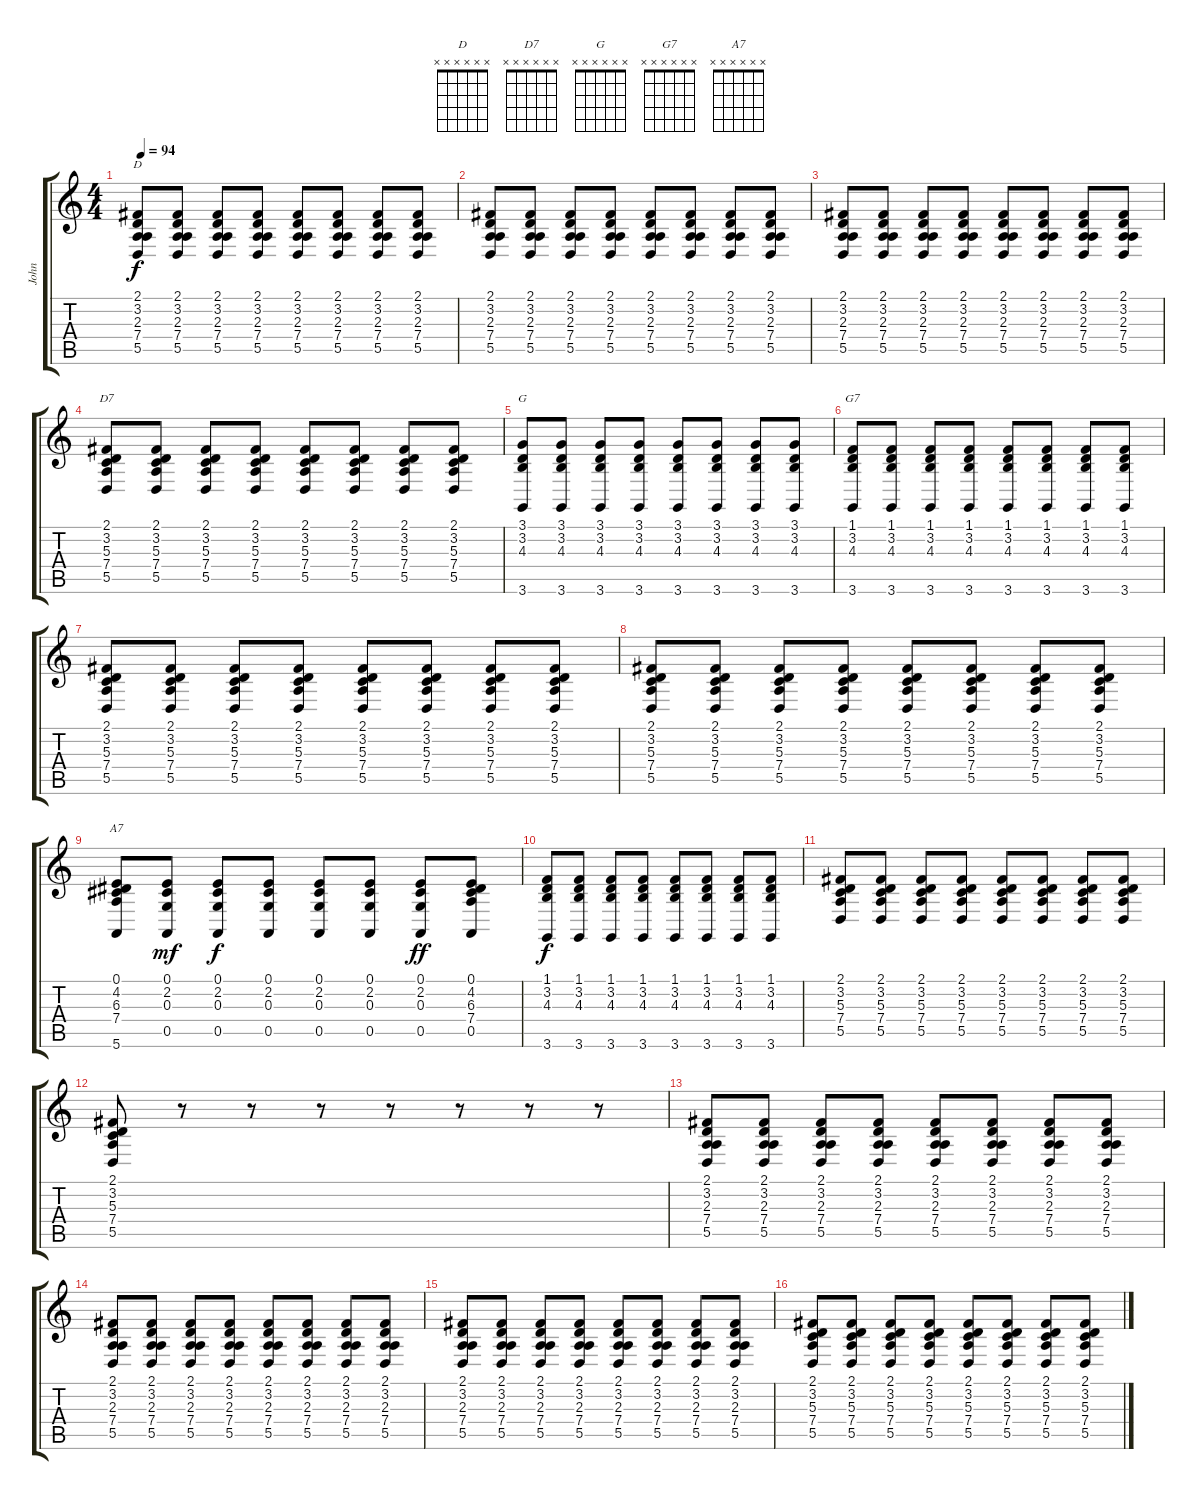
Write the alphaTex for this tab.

\track ("John" "John") {instrument brightacousticpiano}
\staff {score tabs}
\tuning (E4 B3 G3 D3 A2 E2) {hide}
\chord ("D" x x x x x x)
\chord ("D7" x x x x x x)
\chord ("G" x x x x x x)
\chord ("G7" x x x x x x)
\chord ("A7" x x x x x x)
\ts (4 4)
\tempo 94
\clef g2
\ks c
(2.1 3.2 2.3 7.4 5.5).8{ch "D" dy f} (2.1 3.2 2.3 7.4 5.5).8 (2.1 3.2 2.3 7.4 5.5).8 (2.1 3.2 2.3 7.4 5.5).8 (2.1 3.2 2.3 7.4 5.5).8 (2.1 3.2 2.3 7.4 5.5).8 (2.1 3.2 2.3 7.4 5.5).8 (2.1 3.2 2.3 7.4 5.5).8 |
(2.1 3.2 2.3 7.4 5.5).8 (2.1 3.2 2.3 7.4 5.5).8 (2.1 3.2 2.3 7.4 5.5).8 (2.1 3.2 2.3 7.4 5.5).8 (2.1 3.2 2.3 7.4 5.5).8 (2.1 3.2 2.3 7.4 5.5).8 (2.1 3.2 2.3 7.4 5.5).8 (2.1 3.2 2.3 7.4 5.5).8 |
(2.1 3.2 2.3 7.4 5.5).8 (2.1 3.2 2.3 7.4 5.5).8 (2.1 3.2 2.3 7.4 5.5).8 (2.1 3.2 2.3 7.4 5.5).8 (2.1 3.2 2.3 7.4 5.5).8 (2.1 3.2 2.3 7.4 5.5).8 (2.1 3.2 2.3 7.4 5.5).8 (2.1 3.2 2.3 7.4 5.5).8 |
(2.1 3.2 5.3 7.4 5.5).8{ch "D7"} (2.1 3.2 5.3 7.4 5.5).8 (2.1 3.2 5.3 7.4 5.5).8 (2.1 3.2 5.3 7.4 5.5).8 (2.1 3.2 5.3 7.4 5.5).8 (2.1 3.2 5.3 7.4 5.5).8 (2.1 3.2 5.3 7.4 5.5).8 (2.1 3.2 5.3 7.4 5.5).8 |
(3.1 3.2 4.3 3.6).8{ch "G"} (3.1 3.2 4.3 3.6).8 (3.1 3.2 4.3 3.6).8 (3.1 3.2 4.3 3.6).8 (3.1 3.2 4.3 3.6).8 (3.1 3.2 4.3 3.6).8 (3.1 3.2 4.3 3.6).8 (3.1 3.2 4.3 3.6).8 |
(1.1 3.2 4.3 3.6).8{ch "G7"} (1.1 3.2 4.3 3.6).8 (1.1 3.2 4.3 3.6).8 (1.1 3.2 4.3 3.6).8 (1.1 3.2 4.3 3.6).8 (1.1 3.2 4.3 3.6).8 (1.1 3.2 4.3 3.6).8 (1.1 3.2 4.3 3.6).8 |
(2.1 3.2 5.3 7.4 5.5).8 (2.1 3.2 5.3 7.4 5.5).8 (2.1 3.2 5.3 7.4 5.5).8 (2.1 3.2 5.3 7.4 5.5).8 (2.1 3.2 5.3 7.4 5.5).8 (2.1 3.2 5.3 7.4 5.5).8 (2.1 3.2 5.3 7.4 5.5).8 (2.1 3.2 5.3 7.4 5.5).8 |
(2.1 3.2 5.3 7.4 5.5).8 (2.1 3.2 5.3 7.4 5.5).8 (2.1 3.2 5.3 7.4 5.5).8 (2.1 3.2 5.3 7.4 5.5).8 (2.1 3.2 5.3 7.4 5.5).8 (2.1 3.2 5.3 7.4 5.5).8 (2.1 3.2 5.3 7.4 5.5).8 (2.1 3.2 5.3 7.4 5.5).8 |
(0.1 4.2 6.3 7.4 5.6).8{ch "A7"} (0.1 2.2 0.3 0.5).8{dy mf} (0.1 2.2 0.3 0.5).8{dy f} (0.1 2.2 0.3 0.5).8 (0.1 2.2 0.3 0.5).8 (0.1 2.2 0.3 0.5).8 (0.1 2.2 0.3 0.5).8{dy ff} (0.1 4.2 6.3 7.4 0.5).8 |
(1.1 3.2 4.3 3.6).8{dy f} (1.1 3.2 4.3 3.6).8 (1.1 3.2 4.3 3.6).8 (1.1 3.2 4.3 3.6).8 (1.1 3.2 4.3 3.6).8 (1.1 3.2 4.3 3.6).8 (1.1 3.2 4.3 3.6).8 (1.1 3.2 4.3 3.6).8 |
(2.1 3.2 5.3 7.4 5.5).8 (2.1 3.2 5.3 7.4 5.5).8 (2.1 3.2 5.3 7.4 5.5).8 (2.1 3.2 5.3 7.4 5.5).8 (2.1 3.2 5.3 7.4 5.5).8 (2.1 3.2 5.3 7.4 5.5).8 (2.1 3.2 5.3 7.4 5.5).8 (2.1 3.2 5.3 7.4 5.5).8 |
(2.1 3.2 5.3 7.4 5.5).8 r.8 r.8 r.8 r.8 r.8 r.8 r.8 |
(2.1 3.2 2.3 7.4 5.5).8 (2.1 3.2 2.3 7.4 5.5).8 (2.1 3.2 2.3 7.4 5.5).8 (2.1 3.2 2.3 7.4 5.5).8 (2.1 3.2 2.3 7.4 5.5).8 (2.1 3.2 2.3 7.4 5.5).8 (2.1 3.2 2.3 7.4 5.5).8 (2.1 3.2 2.3 7.4 5.5).8 |
(2.1 3.2 2.3 7.4 5.5).8 (2.1 3.2 2.3 7.4 5.5).8 (2.1 3.2 2.3 7.4 5.5).8 (2.1 3.2 2.3 7.4 5.5).8 (2.1 3.2 2.3 7.4 5.5).8 (2.1 3.2 2.3 7.4 5.5).8 (2.1 3.2 2.3 7.4 5.5).8 (2.1 3.2 2.3 7.4 5.5).8 |
(2.1 3.2 2.3 7.4 5.5).8 (2.1 3.2 2.3 7.4 5.5).8 (2.1 3.2 2.3 7.4 5.5).8 (2.1 3.2 2.3 7.4 5.5).8 (2.1 3.2 2.3 7.4 5.5).8 (2.1 3.2 2.3 7.4 5.5).8 (2.1 3.2 2.3 7.4 5.5).8 (2.1 3.2 2.3 7.4 5.5).8 |
(2.1 3.2 5.3 7.4 5.5).8 (2.1 3.2 5.3 7.4 5.5).8 (2.1 3.2 5.3 7.4 5.5).8 (2.1 3.2 5.3 7.4 5.5).8 (2.1 3.2 5.3 7.4 5.5).8 (2.1 3.2 5.3 7.4 5.5).8 (2.1 3.2 5.3 7.4 5.5).8 (2.1 3.2 5.3 7.4 5.5).8
